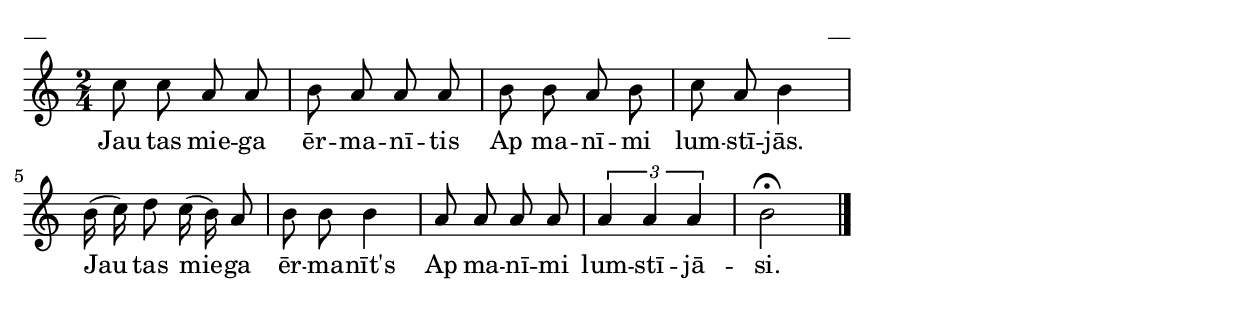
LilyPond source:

\version "2.13.16"
%\header {
%    title = "Jau tas miega ērmanītis"
%}
\paper {
line-width = 14\cm
left-margin = 0.4\cm
between-system-padding = 0.1\cm
between-system-space = 0.1\cm
}
\layout {
indent = #0
ragged-last = ##f
}

voiceA = \relative c' {
\clef "treble"
\key a \minor
\time 2/4
c'8 c a a | b8 a a a | b8 b a b | c8 a b4 |
b16( c) d8  c16( b) a8 | b8 b b4 | 
a8 a a a | \times 2/3 { a4 a a } | b2\fermata 
\bar "|." 
} 

lyricA = \lyricmode {
Jau tas mie -- ga ēr -- ma -- nī -- tis 
Ap ma -- nī -- mi lum -- stī -- jās. 
Jau tas mie -- ga ēr -- ma -- nīt's 
Ap ma -- nī -- mi lum -- stī -- jā -- si. 
} 

fullScore = <<
\new Staff {
<<
\new Voice = "voiceA" { \oneVoice \autoBeamOff \voiceA }
\lyricsto "voiceA" \new Lyrics \lyricA
>>
}
>>

\score {
\fullScore
\header { piece = "__" opus = "__" }
}
\markup { \with-color #(x11-color 'white) \sans \smaller "__" }
\score {
\unfoldRepeats
\fullScore
\midi {
\context { \Staff \remove "Staff_performer" }
\context { \Voice \consists "Staff_performer" }
}
}


